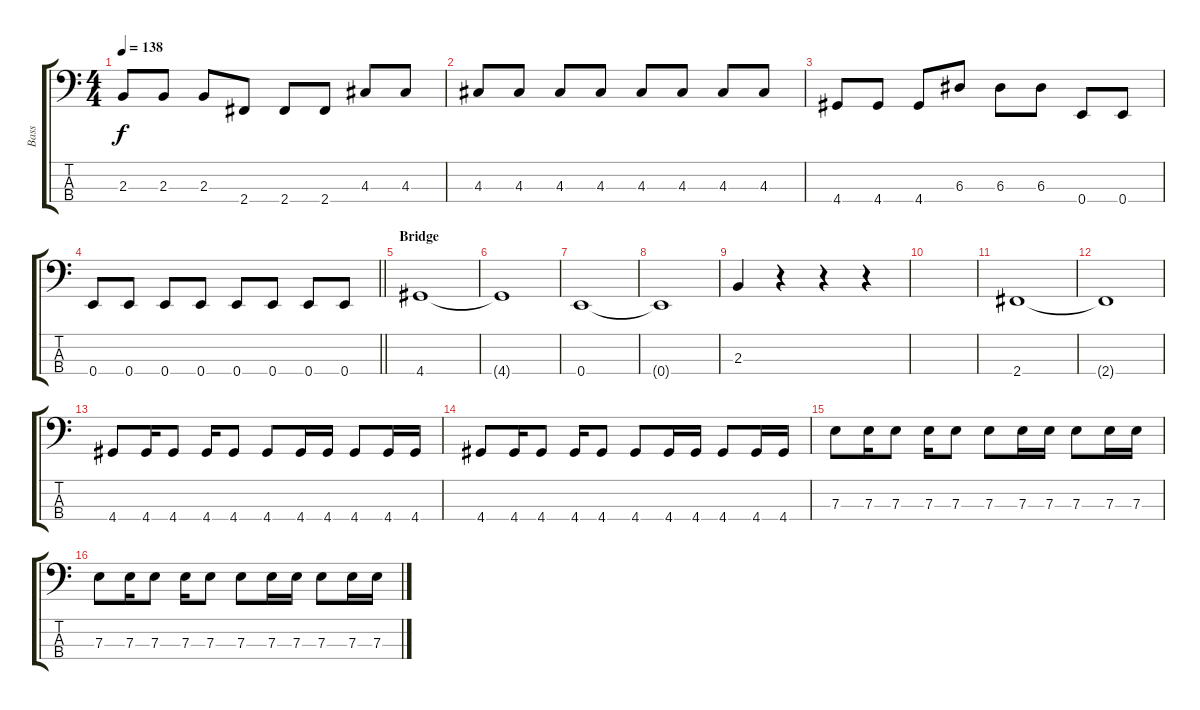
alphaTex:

\track ("Bass" "Bass") {instrument electricbasspick}
\staff {score tabs}
\tuning (G2 D2 A1 E1) {hide}
\ts (4 4)
\tempo 138
\clef f4
\ks c
2.3.8{dy f} 2.3.8 2.3.8 2.4.8 2.4.8 2.4.8 4.3.8 4.3.8 |
4.3.8 4.3.8 4.3.8 4.3.8 4.3.8 4.3.8 4.3.8 4.3.8 |
4.4.8 4.4.8 4.4.8 6.3.8 6.3.8 6.3.8 0.4.8 0.4.8 |
\barLineRight lightlight
0.4.8 0.4.8 0.4.8 0.4.8 0.4.8 0.4.8 0.4.8 0.4.8 |
\section ("" "Bridge")
4.4.1 |
4.4{t}.1 |
0.4.1 |
0.4{t}.1 |
2.3.4 r.4 r.4 r.4 |
|
2.4.1 |
2.4{t}.1 |
4.4.8 4.4.16 4.4.8 4.4.16 4.4.8 4.4.8 4.4.16 4.4.16 4.4.8 4.4.16 4.4.16 |
4.4.8 4.4.16 4.4.8 4.4.16 4.4.8 4.4.8 4.4.16 4.4.16 4.4.8 4.4.16 4.4.16 |
7.3.8 7.3.16 7.3.8 7.3.16 7.3.8 7.3.8 7.3.16 7.3.16 7.3.8 7.3.16 7.3.16 |
7.3.8 7.3.16 7.3.8 7.3.16 7.3.8 7.3.8 7.3.16 7.3.16 7.3.8 7.3.16 7.3.16
